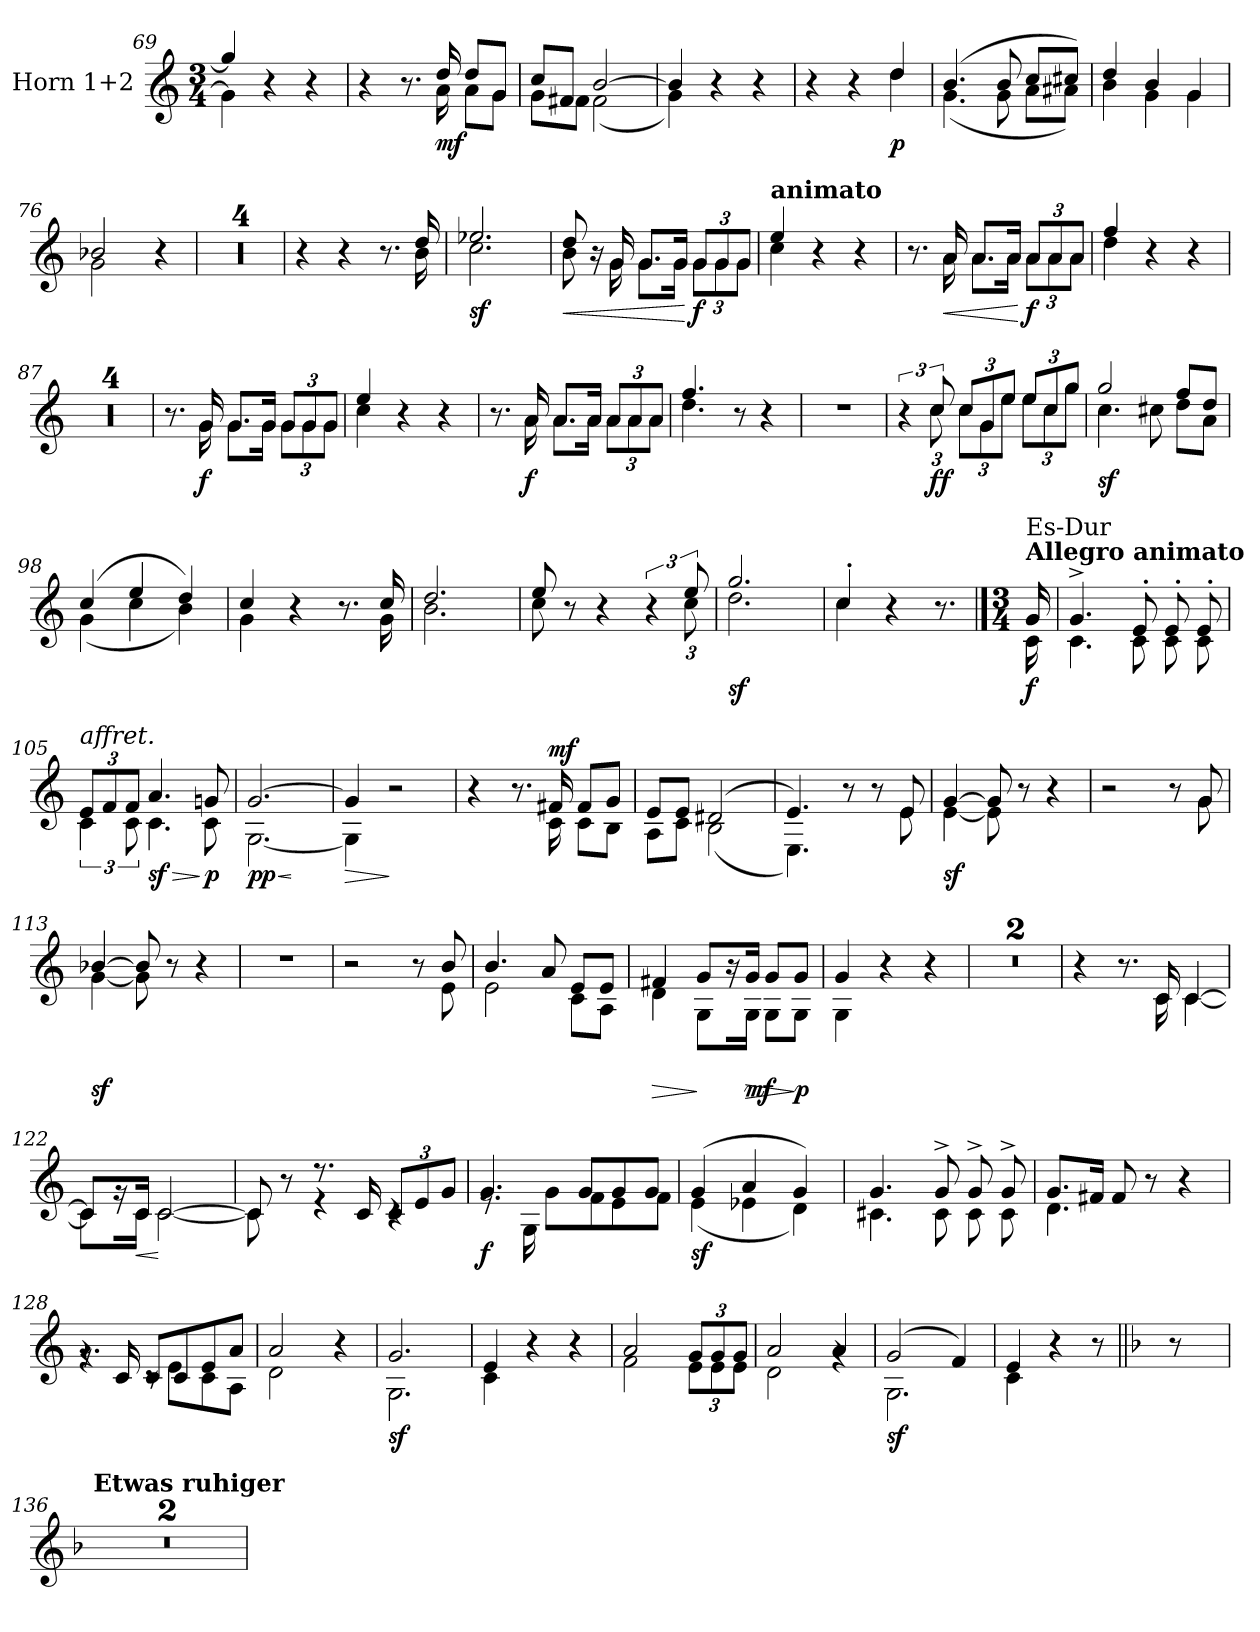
**kern	**dynam
*part1	*part1
*staff1	*staff1
*I"Horn 1+2	*
*I'Hn	*
*clefG2	*
*ITrd4c7	*
*k[b-]	*
*M3/4	*
=69	=69
*^	*
4cc/]	4c\]	.
4r	4ryy	.
4r	4ryy	.
!!LO:LB:g=z	!!
=70	=70	=70
4r	4ryy	.
8.r	8.ryy	.
!	!	!LO:DY:b
16g/	16d\	mf
8g/L	8d\L	.
8c/J	8c\J	.
=71	=71	=71
8f/L	8c\L	.
8Bn/J	8B\J	.
[2e/	(2B\	.
=72	=72	=72
4e/]	4c\)	.
4r	4ryy	.
4r	4ryy	.
=73	=73	=73
4r	4ryy	.
4r	4ryy	.
!	!	!LO:DY:b
4g/	4g\	p
=74	=74	=74
(4.e/	(4.c\	.
8e/	8c\	.
8f/L	8d\L	.
8f#X/J)	8d#X\J)	.
=75	=75	=75
4g/	4e\	.
4e/	4c\	.
4c/	4c\	.
=76	=76	=76
2e-X/	2c\	.
4r	4ryy	.
*v	*v	*
=77	=77
2.r	.
=78	=78
2.r	.
=79	=79
2.r	.
=80	=80
2.r	.
!!LO:LB:g=z
=81	=81
*^	*
4r	4ryy	.
4r	4ryy	.
8.r	8.ryy	.
16g/	16e\	.
=82	=82	=82
!	!	!LO:DY:b
2.a-X/	2.f\	sf
=83	=83	=83
!	!	!LO:HP:b
8g/	8e\	<
16r	16ryy	.
16c/	16c\	.
8.c/L	8.c\L	.
16c/Jk	16c\Jk	.
*	*Xbrackettup	*
!	!	!LO:DY:n=1:b
12c/L	12c\L	[ f
12c/	12c\	.
12c/J	12c\J	.
=84	=84	=84
!LO:TX:a:B:t=animato	!	!
4a/	4f\	.
4r	4ryy	.
4r	4ryy	.
=85	=85	=85
8.r	8.ryy	.
!	!	!LO:HP:b
16d/	16d\	<
8.d/L	8.d\L	.
16d/Jk	16d\Jk	.
*brackettup	*Xbrackettup	*
!	!	!LO:DY:n=1:b
12d/L	12d\L	[ f
12d/	12d\	.
12d/J	12d\J	.
=86	=86	=86
4b-/	4g\	.
4r	4ryy	.
4r	4ryy	.
*v	*v	*
=87	=87
2.r	.
=88	=88
2.r	.
=89	=89
2.r	.
=90	=90
2.r	.
!!LO:LB:g=z
=91	=91
*^	*
8.r	8.ryy	.
!	!	!LO:DY:b
16c/	16c\	f
8.c/L	8.c\L	.
16c/Jk	16c\Jk	.
*brackettup	*Xbrackettup	*
12c/L	12c\L	.
12c/	12c\	.
12c/J	12c\J	.
=92	=92	=92
4a/	4f\	.
4r	4ryy	.
4r	4ryy	.
=93	=93	=93
8.r	8.ryy	.
!	!	!LO:DY:b
16d/	16d\	f
8.d/L	8.d\L	.
16d/Jk	16d\Jk	.
*brackettup	*Xbrackettup	*
12d/L	12d\L	.
12d/	12d\	.
12d/J	12d\J	.
=94	=94	=94
4.b-/	4.g\	.
8r	8ryy	.
4r	4ryy	.
*v	*v	*
=95	=95
2.r	.
=96	=96
*^	*
*brackettup	*Xbrackettup	*
6r	6ryy	.
!	!	!LO:DY:b
12f/	12f\	ff
*brackettup	*Xbrackettup	*
12f/L	12f\L	.
12c/	12c\	.
12a/J	12a\J	.
*brackettup	*Xbrackettup	*
12a/L	12a\L	.
12f/	12f\	.
12cc/J	12cc\J	.
!!LO:LB:g=z	!!
=97	=97	=97
!	!	!LO:DY:b
2cc/	4.f\	sf
.	8f#X\	.
8b-/L	8g\L	.
8g/J	8d\J	.
=98	=98	=98
(4f/	(4c\	.
4a/	4f\	.
4g/)	4e\)	.
=99	=99	=99
4f/	4c\	.
4r	4ryy	.
8.r	8.ryy	.
16f/	16c\	.
=100	=100	=100
2.g/	2.e\	.
=101	=101	=101
8a/	8f\	.
8r	8ryy	.
4r	4ryy	.
*brackettup	*Xbrackettup	*
6r	6ryy	.
12a/	12f\	.
=102	=102	=102
!	!	!LO:DY:b
2.cc/	2.g\	sf
=103	=103	=103
4f'/	4f\	.
4r	4ryy	.
8.r	8.ryy	.
!!LO:PB:g=z	!!
==103X3	==103X3	==103X3
*k[b-]	*	*
*M3/4	*	*
!LO:TX:a:B:t=Allegro animato	!	!
!LO:TX:a:t=Es-Dur	!	!
!	!	!LO:DY:b
16c/	16F\	f
=104	=104	=104
4.c^/	4.F\	.
8A'/	8F\	.
8A'/	8F\	.
8A'/	8F\	.
=105	=105	=105
*brackettup	*	*
!LO:TX:a:i:t=affret.	!	!
12A/L	6F\	.
12B-/	.	.
12B-/J	12F\	.
!	!	!LO:HP:b
!	!	!LO:DY:n=1:b
4.d/	4.F\	> sf
!	!	!LO:DY:n=2:b
8cn/	8F\	] p
=106	=106	=106
!	!	!LO:HP:b
!	!	!LO:DY:n=1:b
[2.c/	[2.C\	< pp
*v	*v	*
.	[
=107	=107
!	!LO:HP:b
*^	*
4c/]	4C\]	>
2r	2ryy	]
=108	=108	=108
4r	4ryy	.
8.r	8.ryy	.
!	!	!LO:DY:a
16Bn/	16F\	mf
8B/L	8F\L	.
8c/J	8E\J	.
!!LO:LB:g=z	!!
=109	=109	=109
8A/L	8D\L	.
8A/J	8F\J	.
(2G#X/	(2E\	.
=110	=110	=110
4.A/)	4.AA\)	.
8r	8ryy	.
8r	8ryy	.
8A/	8A\	.
=111	=111	=111
!	!	!LO:DY:b
[4c/	[4A\	sf
8c/]	8A\]	.
8r	8ryy	.
4r	4ryy	.
=112	=112	=112
2r	2ryy	.
8r	8ryy	.
8c/	8c\	.
=113	=113	=113
!	!	!LO:DY:b
[4e-X/	[4c\	sf
8e-/]	8c\]	.
8r	8ryy	.
4r	4ryy	.
*v	*v	*
=114	=114
2.r	.
=115	=115
*^	*
2r	2ryy	.
8r	8ryy	.
8e/	8A\	.
=116	=116	=116
4.e/	2A\	.
8d/	.	.
8A/L	8F\L	.
8A/J	8D\J	.
!!LO:LB:g=z	!!
=117	=117	=117
!	!	!LO:HP:b
4Bn/	4G\	>
8c/L	8C\L	]
16r	16ryy	.
!	!	!LO:HP:b
!	!	!LO:DY:n=1:b
16c/Jk	16C\Jk	> mf
8c/L	8C\L	.
!	!	!LO:DY:n=2:b
8c/J	8C\J	] p
=118	=118	=118
4c/	4C\	.
4r	4ryy	.
4r	4ryy	.
*v	*v	*
=119	=119
2.r	.
=120	=120
2.r	.
=121	=121
*^	*
4r	4ryy	.
8.r	8.ryy	.
16F/	16F\	.
[4F/	[4F\	.
=122	=122	=122
8F/L]	8F\L]	.
16rg	16ryy	.
!	!	!LO:HP:b
16F/Jk	16F\Jk	<
[2F/	[2F\	[
=123	=123	=123
8F/]	8F\]	.
8r	8ryy	.
8.r	4re	.
16F/	.	.
12F/L	4rc	.
12A/	.	.
12c/J	.	.
!!LO:LB:g=z	!!
=124	=124	=124
!	!	!LO:DY:b
4.c/	8.re	f
.	16C\	.
.	8c\L	.
8c/L	8B-\	.
8c/	8A\	.
8c/J	8B-\J	.
=125	=125	=125
!	!	!LO:DY:b
(4c/	(4A\	sf
4d/	4A-X\	.
4c/)	4G\)	.
=126	=126	=126
4.c/	4.F#X\	.
8c^/	8F#\	.
8c^/	8F#\	.
8c^/	8F#\	.
=127	=127	=127
8.c/L	4.G\	.
16Bn/Jk	.	.
8B/	.	.
8r	8ryy	.
4r	4ryy	.
!!LO:LB:g=z	!!
=128	=128	=128
8.rg	4rg	.
16F/	.	.
8F/L	8rc	.
8F/	8A\L	.
8A/	8F\	.
8d/J	8D\J	.
=129	=129	=129
2d/	2G\	.
4r	4ryy	.
=130	=130	=130
!	!	!LO:DY:b
2.c/	2.C\	sf
=131	=131	=131
4A/	4F\	.
4r	4ryy	.
4r	4ryy	.
=132	=132	=132
2d/	2B-\	.
12c/L	12A\L	.
12c/	12A\	.
12c/J	12A\J	.
=133	=133	=133
2d/	2G\	.
4d/	4rg	.
=134	=134	=134
!	!	!LO:DY:b
(2c/	2.C\	sf
4B-/)	.	.
=135	=135	=135
4A/	4F\	.
4r	4ryy	.
8r	8ryy	.
*v	*v	*
!!LO:LB:g=z
=135X4||	=135X4||
*k[b-e-]	*
8r	.
=136	=136
!LO:TX:a:B:t=Etwas ruhiger	!
2.r	.
=137	=137
2.r	.
=	=
*-	*-
